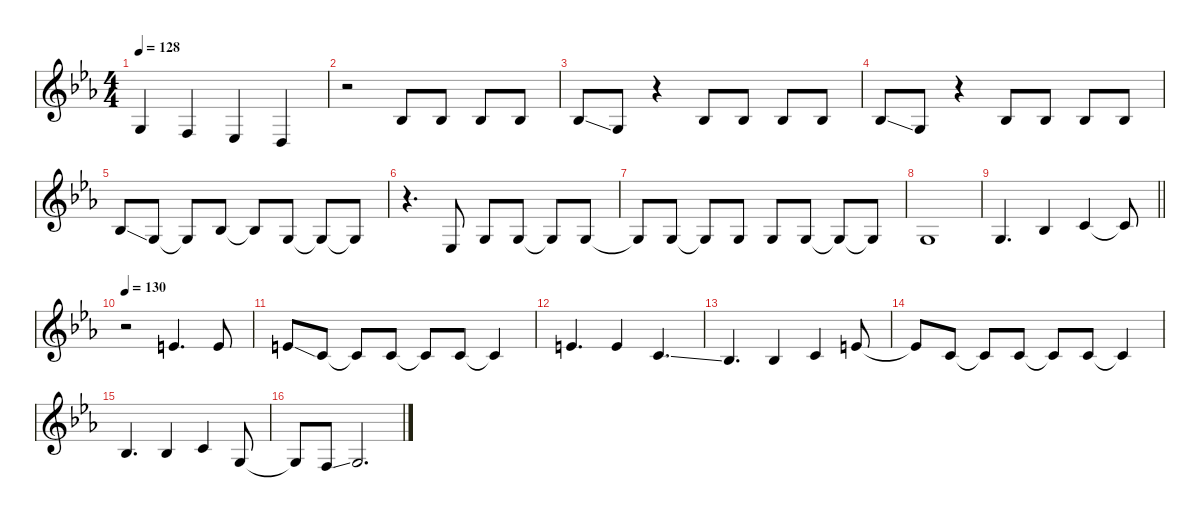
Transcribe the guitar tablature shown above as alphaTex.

\defaultSystemsLayout 4
\hideDynamics
\bracketExtendMode nobrackets
\singleTrackTrackNamePolicy hidden
\multiTrackTrackNamePolicy hidden
\firstSystemTrackNameMode fullname
\firstSystemTrackNameOrientation horizontal
\otherSystemsTrackNameOrientation horizontal
\track ("Vocals" "led.synth.") {instrument lead2sawtooth}
\staff {score}
\tuning (E4 C4 G3 C3 G2 C2)
\ts (4 4)
\tempo 128
\clef g2
\ks cminor
0.3{acc forcenatural}.4{dy f} 5.4{acc forcenatural}.4 3.4{acc b}.4 2.4{acc forcenatural}.4 |
r.2 3.3{acc b}.8 3.3{acc b}.8 3.3{acc b}.8 3.3{acc b}.8 |
3.3{ss acc b}.8 0.3{acc forcenatural}.8 r.4 3.3{acc b}.8 3.3{acc b}.8 3.3{acc b}.8 3.3{acc b}.8 |
3.3{ss acc b}.8 0.3{acc forcenatural}.8 r.4 3.3{acc b}.8 3.3{acc b}.8 3.3{acc b}.8 3.3{acc b}.8 |
3.3{ss acc b}.8 0.3{acc forcenatural}.8 0.3{t acc forcenatural}.8 3.3{acc b}.8 3.3{t acc b}.8 0.3{acc forcenatural}.8 0.3{t acc forcenatural}.8 0.3{t acc forcenatural}.8 |
r.4{d} 3.4{acc b}.8 0.3{acc forcenatural}.8 0.3{acc forcenatural}.8 0.3{t acc forcenatural}.8 0.3{acc forcenatural}.8 |
0.3{t acc forcenatural}.8 0.3{acc forcenatural}.8 0.3{t acc forcenatural}.8 0.3{acc forcenatural}.8 0.3{acc forcenatural}.8 0.3{acc forcenatural}.8 0.3{t acc forcenatural}.8 0.3{t acc forcenatural}.8 |
0.3{acc forcenatural}.1 |
\barLineRight lightlight
0.3{acc forcenatural}.4{d} 3.3{acc b}.4 0.2{acc forcenatural}.4 0.2{t acc forcenatural}.8 |
\tempo 130
r.2 0.1{acc forcenatural}.4{d} 0.1{acc forcenatural}.8 |
4.2{ss acc forcenatural}.8 0.2{acc forcenatural}.8 0.2{t acc forcenatural}.8 0.2{acc forcenatural}.8 0.2{t acc forcenatural}.8 0.2{acc forcenatural}.8 0.2{t acc forcenatural}.4 |
0.1{acc forcenatural}.4{d} 0.1{acc forcenatural}.4 5.3{ss acc forcenatural}.4{d} |
3.3{acc b}.4{d} 3.3{acc b}.4 0.2{acc forcenatural}.4 0.1{acc forcenatural}.8 |
0.1{t acc forcenatural}.8 0.2{acc forcenatural}.8 0.2{t acc forcenatural}.8 0.2{acc forcenatural}.8 0.2{t acc forcenatural}.8 5.3{acc forcenatural}.8 5.3{t acc forcenatural}.4 |
3.3{acc b}.4{d} 3.3{acc b}.4 0.2{acc forcenatural}.4 0.3{acc forcenatural}.8 |
0.3{t acc forcenatural}.8 5.4{ss acc forcenatural}.8 7.4{acc forcenatural}.2{d}
